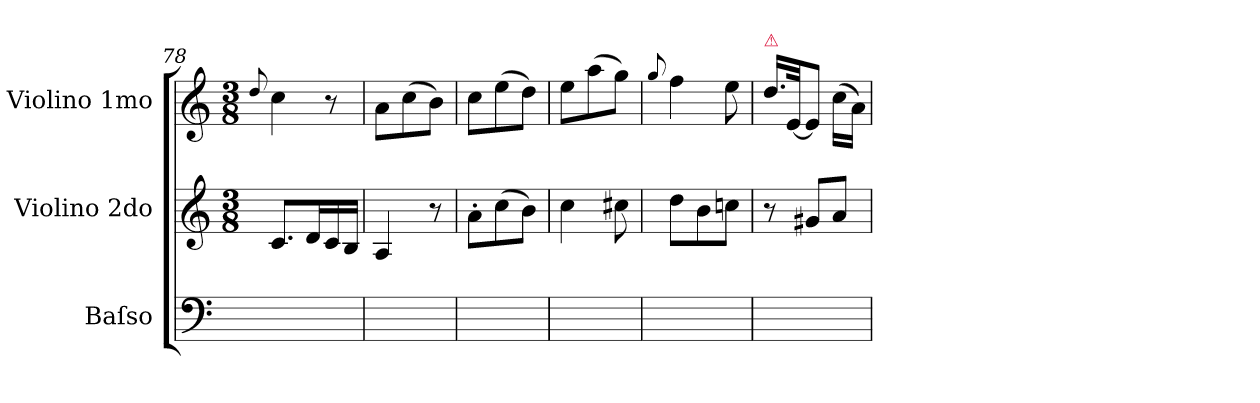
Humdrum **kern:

**kern	**kern	**kern
*part3	*part2	*part1
*staff3	*staff2	*staff1
*I"Baſso	*I"Violino 2do	*I"Violino 1mo
*I'b	*I'vl 2	*I'vl 1
*clefF4	*clefG2	*clefG2
*k[]	*k[]	*k[]
*	*M3/8	*M3/8
=78	=78	=78
.	.	8qqdd/
4.ryy	8.c/L	4cc\
.	16d/L	.
.	16c/	8r
.	16B/JJ	.
=79	=79	=79
4.ryy	4A/	8a\L
.	.	(8cc\
.	8r	8b\J)
=80	=80	=80
4.ryy	8a'\L	8cc\L
.	(8cc\	(8ee\
.	8b\J)	8dd\J)
=81	=81	=81
4.ryy	4cc\	8ee\L
.	.	(8aa\
.	8cc#X\	8gg\J)
=82	=82	=82
.	.	8qqgg/
4.ryy	8dd\L	4ff\
.	8b\	.
.	8ccn\J	8ee\
=83	=83	=83
!	!	!LO:TX:a:color=crimson:t=⚠
4.ryy	8r	16.dd\LL
.	.	[32e/JK
.	8g#X/L	8e/J]
.	8a/J	(16cc\LL
.	.	16a\JJ)
=	=	=
*-	*-	*-
